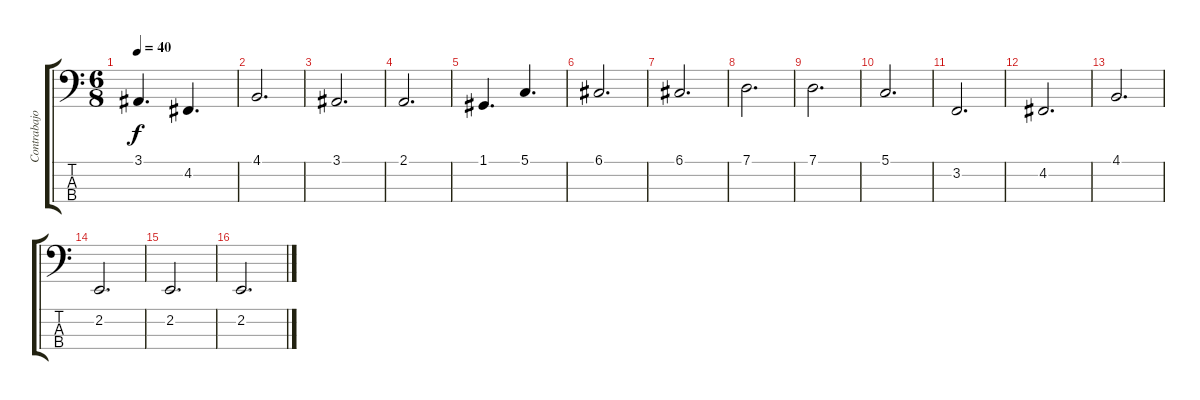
\track ("Contrabajo" "Contrabajo") {instrument contrabass}
\staff {score tabs}
\tuning (G1 D1 A0 E0) {hide}
\ts (6 8)
\tempo 40
\clef f4
\ks c
3.1.4{d dy f} 4.2.4{d} |
4.1.2{d} |
3.1.2{d} |
2.1.2{d} |
1.1.4{d} 5.1.4{d} |
6.1.2{d} |
6.1.2{d} |
7.1.2{d} |
7.1.2{d} |
5.1.2{d} |
3.2.2{d} |
4.2.2{d} |
4.1.2{d} |
2.2.2{d} |
2.2.2{d} |
2.2.2{d}
